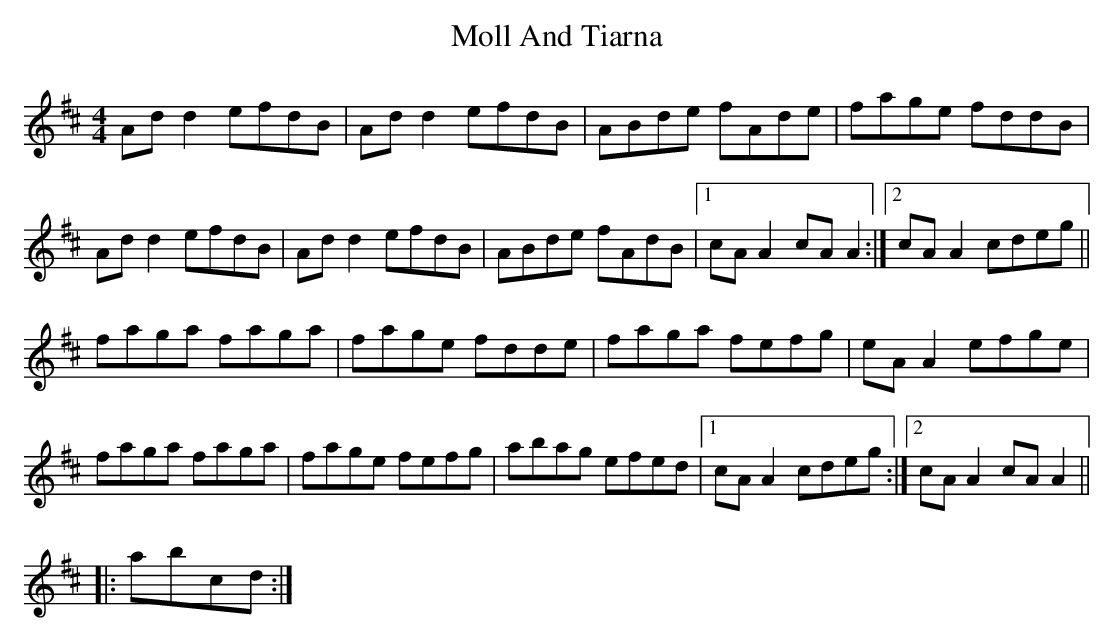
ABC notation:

X:1
T: Moll And Tiarna
M: 4/4
L: 1/8
K: Dmaj
Ad d2 efdB|Ad d2 efdB|ABde fAde|fage fddB|
Ad d2 efdB|Ad d2 efdB|ABde fAdB|1cA A2 cA A2:|2cA A2 cdeg||
faga faga|fage fdde|faga fefg|eA A2 efge|
faga faga|fage fefg|abag efed|1cA A2 cdeg:|2cA A2 cA A2||
|: abcd :|
